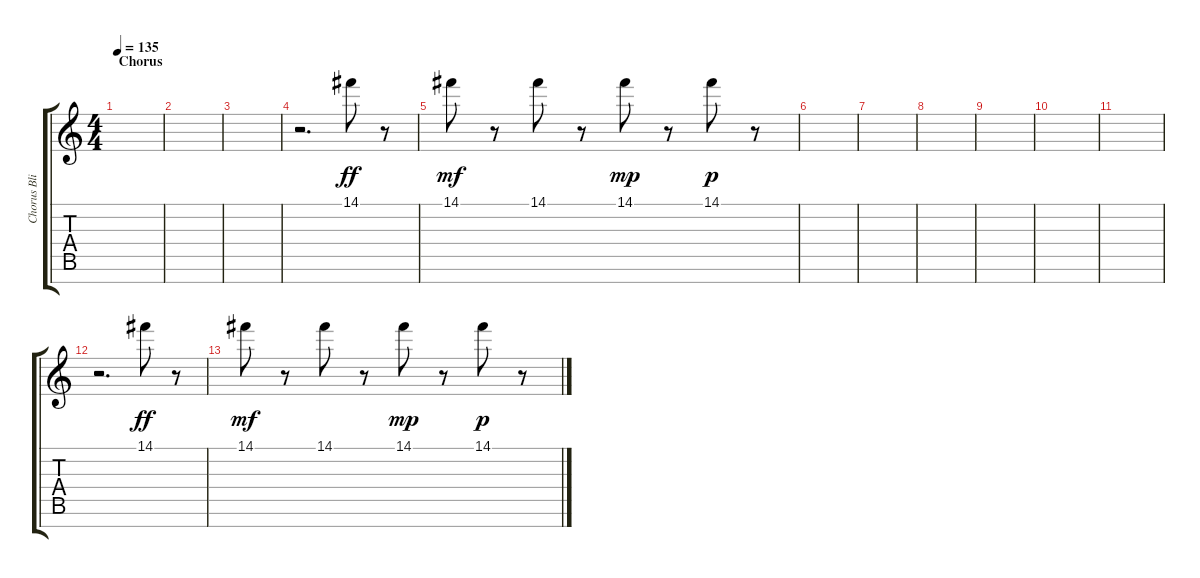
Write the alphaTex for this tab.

\track ("Chorus Blip" "Chorus Bli") {instrument lead4chiff}
\staff {score tabs}
\tuning (E5 B3 G3 D3 A2 E2 B1) {hide}
\ts (4 4)
\section ("" "Chorus")
\tempo 135
\clef g2
\ks c
|
|
|
r.2{d} 14.1.8{dy ff} r.8 |
14.1.8{dy mf} r.8 14.1.8 r.8 14.1.8{dy mp} r.8 14.1.8{dy p} r.8 |
|
|
|
|
|
|
r.2{d} 14.1.8{dy ff} r.8 |
14.1.8{dy mf} r.8 14.1.8 r.8 14.1.8{dy mp} r.8 14.1.8{dy p} r.8
